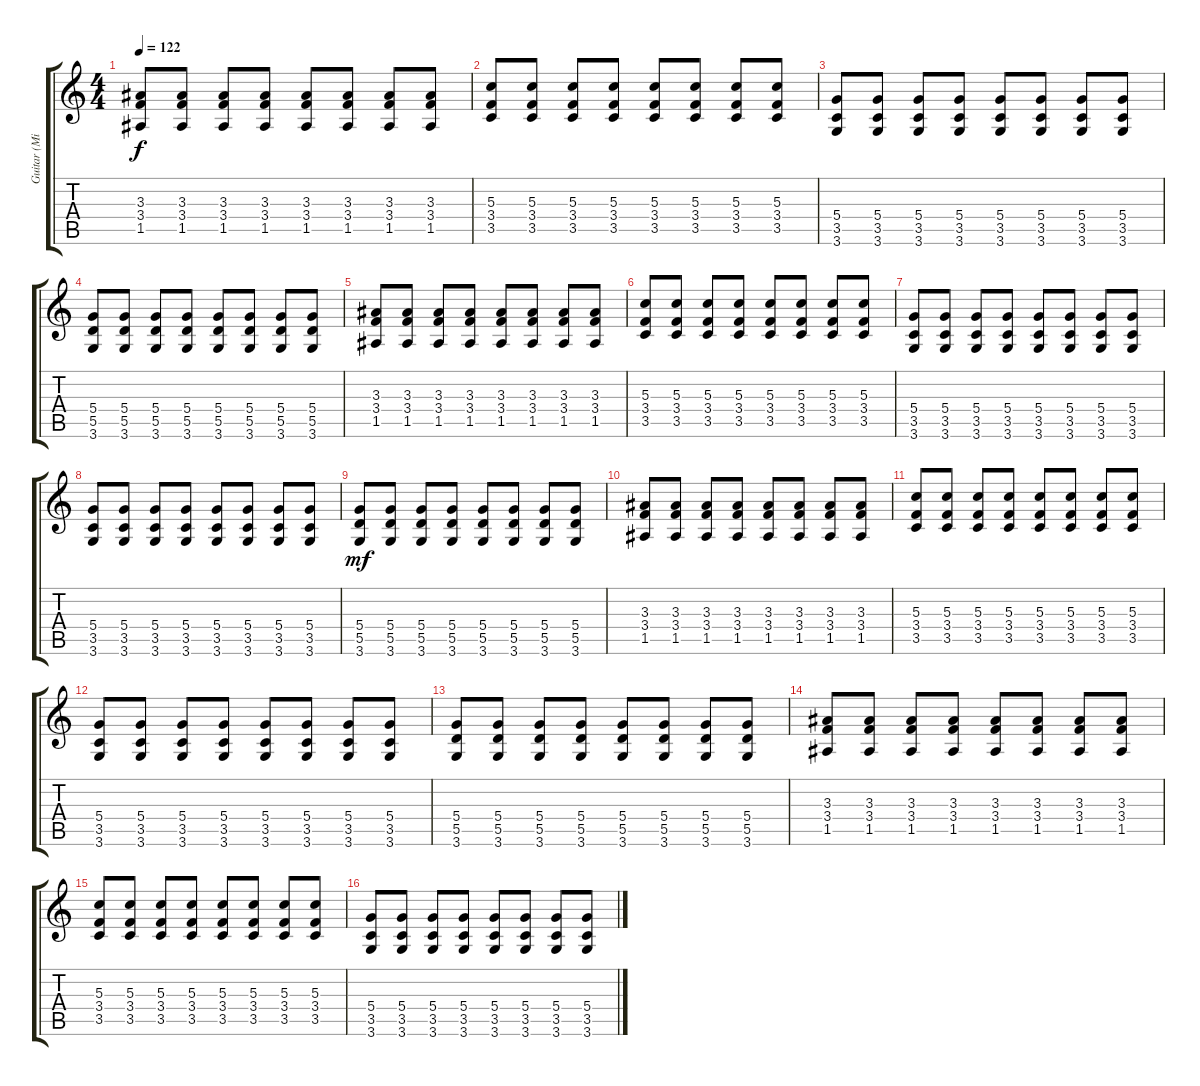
\track ("Guitar (Mike Shinoda)" "Guitar (Mi") {instrument overdrivenguitar}
\staff {score tabs}
\tuning (E4 B3 G3 D3 A2 E2) {hide}
\ts (4 4)
\tempo 122
\clef g2
\ks c
(3.3 3.4 1.5).8{dy f} (3.3 3.4 1.5).8 (3.3 3.4 1.5).8 (3.3 3.4 1.5).8 (3.3 3.4 1.5).8 (3.3 3.4 1.5).8 (3.3 3.4 1.5).8 (3.3 3.4 1.5).8 |
(5.3 3.4 3.5).8 (5.3 3.4 3.5).8 (5.3 3.4 3.5).8 (5.3 3.4 3.5).8 (5.3 3.4 3.5).8 (5.3 3.4 3.5).8 (5.3 3.4 3.5).8 (5.3 3.4 3.5).8 |
(5.4 3.5 3.6).8 (5.4 3.5 3.6).8 (5.4 3.5 3.6).8 (5.4 3.5 3.6).8 (5.4 3.5 3.6).8 (5.4 3.5 3.6).8 (5.4 3.5 3.6).8 (5.4 3.5 3.6).8 |
(5.4 5.5 3.6).8 (5.4 5.5 3.6).8 (5.4 5.5 3.6).8 (5.4 5.5 3.6).8 (5.4 5.5 3.6).8 (5.4 5.5 3.6).8 (5.4 5.5 3.6).8 (5.4 5.5 3.6).8 |
(3.3 3.4 1.5).8 (3.3 3.4 1.5).8 (3.3 3.4 1.5).8 (3.3 3.4 1.5).8 (3.3 3.4 1.5).8 (3.3 3.4 1.5).8 (3.3 3.4 1.5).8 (3.3 3.4 1.5).8 |
(5.3 3.4 3.5).8 (5.3 3.4 3.5).8 (5.3 3.4 3.5).8 (5.3 3.4 3.5).8 (5.3 3.4 3.5).8 (5.3 3.4 3.5).8 (5.3 3.4 3.5).8 (5.3 3.4 3.5).8 |
(5.4 3.5 3.6).8 (5.4 3.5 3.6).8 (5.4 3.5 3.6).8 (5.4 3.5 3.6).8 (5.4 3.5 3.6).8 (5.4 3.5 3.6).8 (5.4 3.5 3.6).8 (5.4 3.5 3.6).8 |
(5.4 3.5 3.6).8 (5.4 3.5 3.6).8 (5.4 3.5 3.6).8 (5.4 3.5 3.6).8 (5.4 3.5 3.6).8 (5.4 3.5 3.6).8 (5.4 3.5 3.6).8 (5.4 3.5 3.6).8 |
(5.4 5.5 3.6).8{dy mf} (5.4 5.5 3.6).8 (5.4 5.5 3.6).8 (5.4 5.5 3.6).8 (5.4 5.5 3.6).8 (5.4 5.5 3.6).8 (5.4 5.5 3.6).8 (5.4 5.5 3.6).8 |
(3.3 3.4 1.5).8 (3.3 3.4 1.5).8 (3.3 3.4 1.5).8 (3.3 3.4 1.5).8 (3.3 3.4 1.5).8 (3.3 3.4 1.5).8 (3.3 3.4 1.5).8 (3.3 3.4 1.5).8 |
(5.3 3.4 3.5).8 (5.3 3.4 3.5).8 (5.3 3.4 3.5).8 (5.3 3.4 3.5).8 (5.3 3.4 3.5).8 (5.3 3.4 3.5).8 (5.3 3.4 3.5).8 (5.3 3.4 3.5).8 |
(5.4 3.5 3.6).8 (5.4 3.5 3.6).8 (5.4 3.5 3.6).8 (5.4 3.5 3.6).8 (5.4 3.5 3.6).8 (5.4 3.5 3.6).8 (5.4 3.5 3.6).8 (5.4 3.5 3.6).8 |
(5.4 5.5 3.6).8 (5.4 5.5 3.6).8 (5.4 5.5 3.6).8 (5.4 5.5 3.6).8 (5.4 5.5 3.6).8 (5.4 5.5 3.6).8 (5.4 5.5 3.6).8 (5.4 5.5 3.6).8 |
(3.3 3.4 1.5).8 (3.3 3.4 1.5).8 (3.3 3.4 1.5).8 (3.3 3.4 1.5).8 (3.3 3.4 1.5).8 (3.3 3.4 1.5).8 (3.3 3.4 1.5).8 (3.3 3.4 1.5).8 |
(5.3 3.4 3.5).8 (5.3 3.4 3.5).8 (5.3 3.4 3.5).8 (5.3 3.4 3.5).8 (5.3 3.4 3.5).8 (5.3 3.4 3.5).8 (5.3 3.4 3.5).8 (5.3 3.4 3.5).8 |
(5.4 3.5 3.6).8 (5.4 3.5 3.6).8 (5.4 3.5 3.6).8 (5.4 3.5 3.6).8 (5.4 3.5 3.6).8 (5.4 3.5 3.6).8 (5.4 3.5 3.6).8 (5.4 3.5 3.6).8
